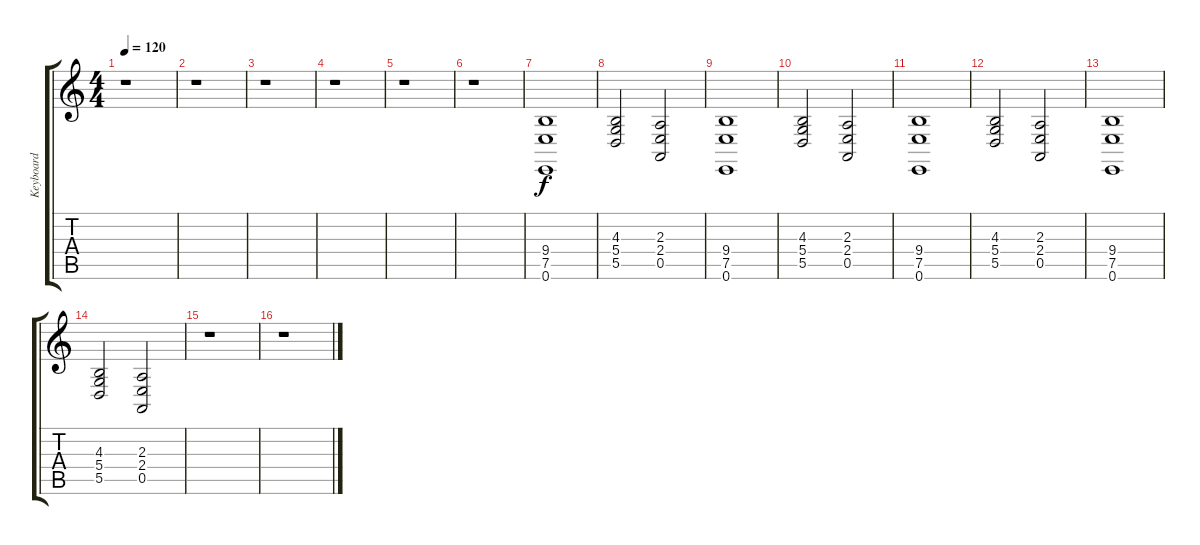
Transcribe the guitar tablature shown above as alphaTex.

\track ("Keyboard" "Keyboard") {instrument fx2soundtrack}
\staff {score tabs}
\tuning (E4 B3 G3 D3 A2 E2) {hide}
\ts (4 4)
\tempo 120
\clef g2
\ks c
r.1{dy f} |
r.1 |
r.1 |
r.1 |
r.1 |
r.1 |
(9.4 7.5 0.6).1{instrument fx2soundtrack} |
(4.3 5.4 5.5).2 (2.3 2.4 0.5).2 |
(9.4 7.5 0.6).1 |
(4.3 5.4 5.5).2 (2.3 2.4 0.5).2 |
(9.4 7.5 0.6).1 |
(4.3 5.4 5.5).2 (2.3 2.4 0.5).2 |
(9.4 7.5 0.6).1 |
(4.3 5.4 5.5).2 (2.3 2.4 0.5).2 |
r.1 |
r.1
